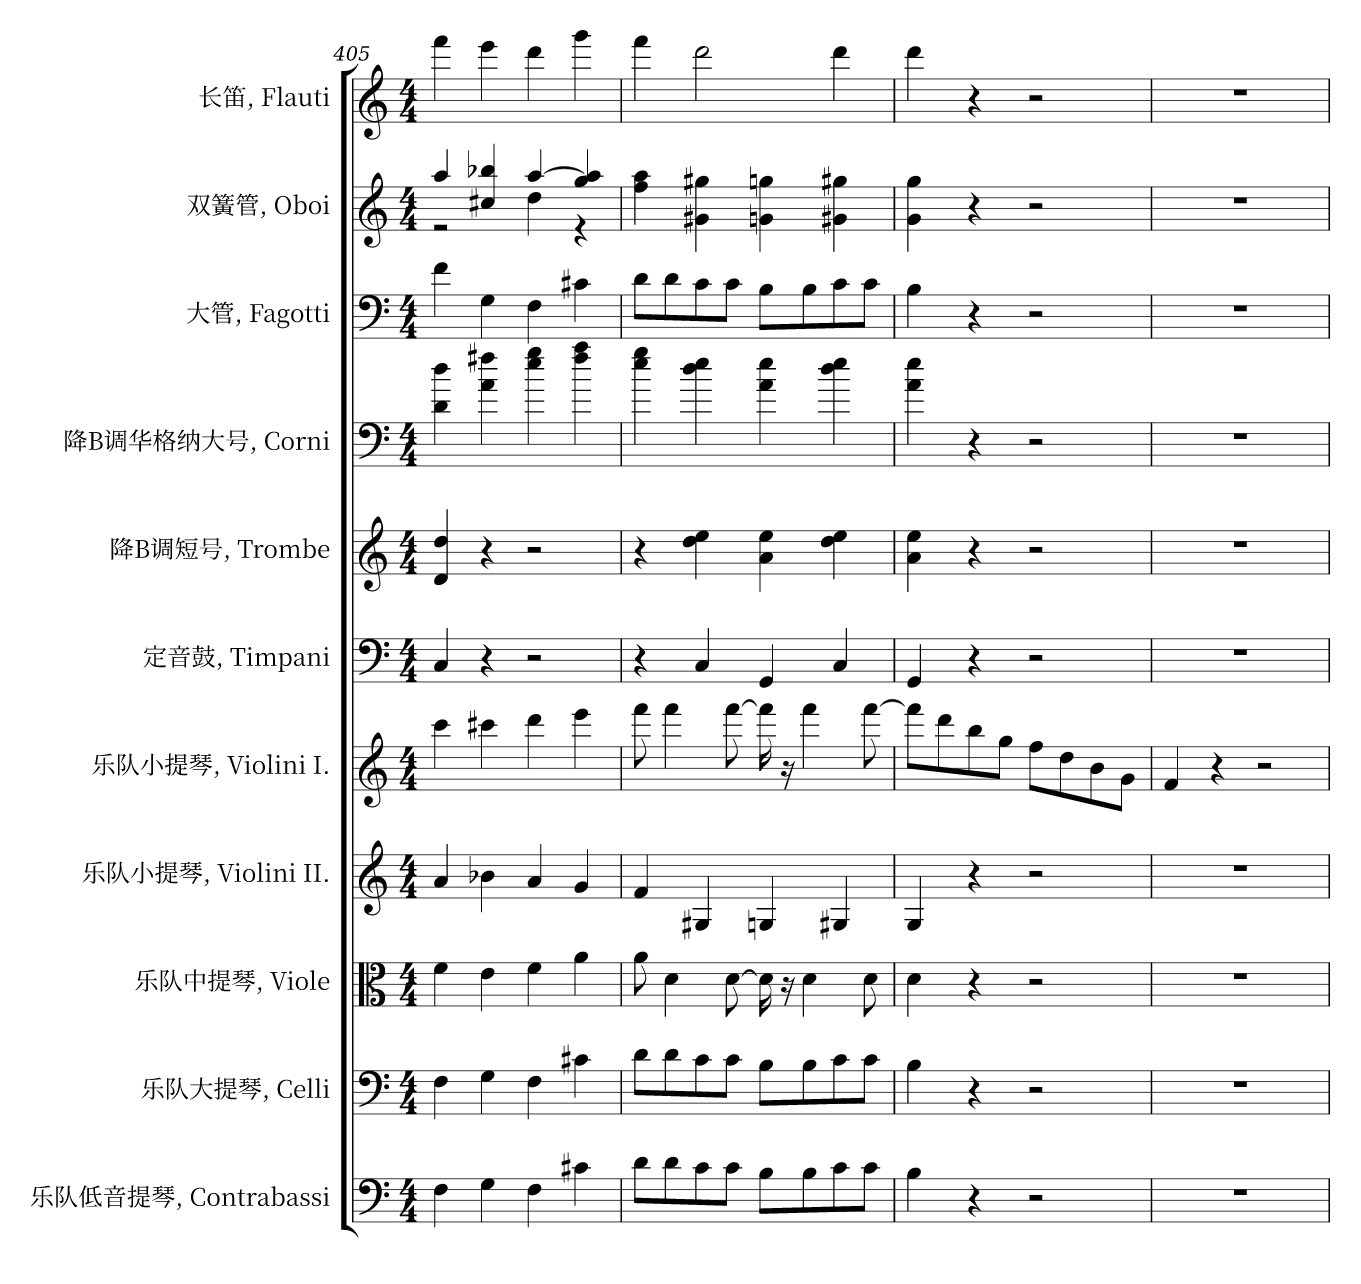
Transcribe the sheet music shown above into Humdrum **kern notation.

**kern	**kern	**kern	**kern	**kern	**kern	**kern	**kern	**kern	**kern	**kern
*part11	*part10	*part9	*part8	*part7	*part6	*part5	*part4	*part3	*part2	*part1
*staff11	*staff10	*staff9	*staff8	*staff7	*staff6	*staff5	*staff4	*staff3	*staff2	*staff1
*I"乐队低音提琴, Contrabassi	*I"乐队大提琴, Celli	*I"乐队中提琴, Viole	*I"乐队小提琴, Violini II.	*I"乐队小提琴, Violini I.	*I"定音鼓, Timpani	*I"降B调短号, Trombe	*I"降B调华格纳大号, Corni	*I"大管, Fagotti	*I"双簧管, Oboi	*I"长笛, Flauti
*I'Cbs.	*	*	*	*	*I'Timp.	*	*	*	*I'Ob.	*I'Fl.
*clefF4	*clefF4	*clefC3	*clefG2	*clefG2	*clefF4	*clefG2	*clefF4	*clefF4	*clefG2	*clefG2
*ITrd7c12	*	*	*	*	*	*ITrd1c2	*ITrd1c2	*	*	*
*k[]	*k[]	*k[]	*k[]	*k[]	*k[]	*k[b-e-]	*k[b-e-]	*k[]	*k[]	*k[]
*M4/4	*M4/4	*M4/4	*M4/4	*M4/4	*M4/4	*M4/4	*M4/4	*M4/4	*M4/4	*M4/4
=405	=405	=405	=405	=405	=405	=405	=405	=405	=405	=405
*	*	*	*	*	*	*	*	*	*^	*
4FF\	4F\	4f\	4a/	4ccc\	4C/	4c/ 4cc/	4c\ 4cc\	4f\	4aa/	2r	4fff\
4GG\	4G\	4e\	4b-X\	4ccc#X\	4r	4r	4g\ 4een\	4G\	4cc#X/ 4bb-X/	.	4eee\
4FF\	4F\	4f\	4a/	4ddd\	2r	2r	4dd\ 4ff\	4F\	[4aa/	4dd\	4ddd\
4C#X\	4c#X\	4a\	4g/	4eee\	.	.	4ee\ 4gg\	4c#X\	4gg/ 4aa/]	4r	4ggg\
*	*	*	*	*	*	*	*	*	*v	*v	*
!!LO:PB:g=z
=406	=406	=406	=406	=406	=406	=406	=406	=406	=406	=406
8D\L	8d\L	8a\	4f/	8fff\	4r	4r	4dd\ 4ff\	8d\L	4ff\ 4aa\	4fff\
8D\	8d\	4d\	.	4fff\	.	.	.	8d\	.	.
8C\	8c\	.	4G#X/	.	4C/	4cc\ 4dd\	4cc\ 4dd\	8c\	4g#X\ 4gg#X\	2ddd\
8C\J	8c\J	[8d\	.	[8fff\	.	.	.	8c\J	.	.
8BB\L	8B\L	16d\]	4Gn/	16fff\]	4GG/	4g\ 4dd\	4g\ 4dd\	8B\L	4gn\ 4ggn\	.
.	.	16r	.	16r	.	.	.	.	.	.
8BB\	8B\	4d\	.	4fff\	.	.	.	8B\	.	.
8C\	8c\	.	4G#X/	.	4C/	4cc\ 4dd\	4cc\ 4dd\	8c\	4g#X\ 4gg#X\	4ddd\
8C\J	8c\J	8d\	.	[8fff\	.	.	.	8c\J	.	.
=407	=407	=407	=407	=407	=407	=407	=407	=407	=407	=407
4BB\	4B\	4d\	4G/	8fff\L]	4GG/	4g\ 4dd\	4g\ 4dd\	4B\	4g\ 4gg\	4ddd\
.	.	.	.	8ddd\	.	.	.	.	.	.
4r	4r	4r	4r	8bb\	4r	4r	4r	4r	4r	4r
.	.	.	.	8gg\J	.	.	.	.	.	.
2r	2r	2r	2r	8ff\L	2r	2r	2r	2r	2r	2r
.	.	.	.	8dd\	.	.	.	.	.	.
.	.	.	.	8b\	.	.	.	.	.	.
.	.	.	.	8g\J	.	.	.	.	.	.
=408	=408	=408	=408	=408	=408	=408	=408	=408	=408	=408
1r	1r	1r	1r	4f/	1r	1r	1r	1r	1r	1r
.	.	.	.	4r	.	.	.	.	.	.
.	.	.	.	2r	.	.	.	.	.	.
=	=	=	=	=	=	=	=	=	=	=
*-	*-	*-	*-	*-	*-	*-	*-	*-	*-	*-
